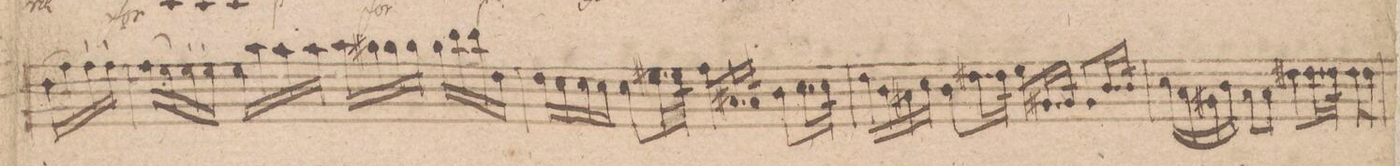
**kern	**dynam
*I"Violino Secundo	*
*clefG2	*
*k[f#c#]	*
*met(c)	*
*M4/4	*
(16dd\LL	.
16ff#\)	.
16ff#`\	.
16ff#`\JJ	.
=6	=6
(16ff#\LL	.
16ee\)	.
16ee`\	.
16ee`\JJ	.
16ee\LL	.
16aa\	.
16aa\	.
16aa\JJ	.
16aa\LL	.
16gg#X\	.
16gg#\	.
16gg#\JJ	.
16gg#\LL	.
16bb\	.
16bb\	.
16dd\JJ	.
=7	=7
16dd\LL	.
16cc#\	.
16cc#\	.
16cc#\JJ	.
8cc#\L	.
16ee#X\L	.
16ee#\JJ	.
8ff#\L	.
16.a#X/L	.
32a#/JJk	.
8b\L	.
16.cc#\L	.
32cc#\JJk	.
=8	=8
16dd\LL	.
16b\	.
16a#X\	.
16cc#\JJ	.
8b\L	.
16.dd#X\L	.
32dd#\JJk	.
8ee\L	.
16.g#X/L	.
32g#/JJk	.
8a#/L	.
16.b/L	.
32b/JJk	.
=9	=9
16cc#\LL	.
16a\	.
16g#X\	.
16b\JJ	.
8a\L	.
8a\J	.
8dd#X\L	.
16.dd#\L	.
32dd#\JJk	.
8dd#\L	.
8dd#\J	.
=10	=10
*-	*-
